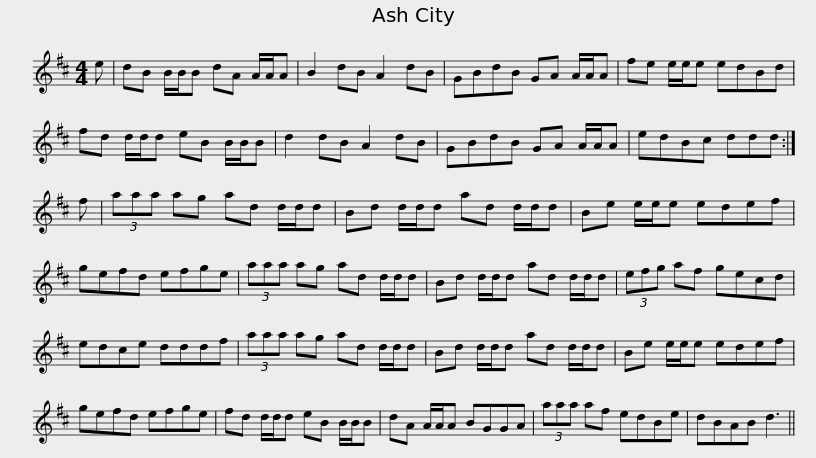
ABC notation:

X:1
L:1/8
M:4/4
I:linebreak $
K:D
V:1 treble
V:1
 e | dB B/B/B dA A/A/A | B2 dB A2 dB | GBdB GA A/A/A | fe e/e/e edBd | %5
 fd d/d/d eB B/B/B |$ d2 dB A2 dB | GBdB GA A/A/A | edBc ddd :| f | %10
 (3aaa ag ad d/d/d | Bd d/d/d ad d/d/d |$ Be e/e/e edef | gefd efge | (3aaa ag ad d/d/d | %15
 Bd d/d/d ad d/d/d |$ (3efg af gecd | edce dddf | (3aaa ag ad d/d/d | Bd d/d/d ad d/d/d |$ %20
 Be e/e/e edef | gefd efge | fd d/d/d eB B/B/B | dA A/A/A BGGA | (3aaa af edBe |$ %25
 dBAB d3 || %26
